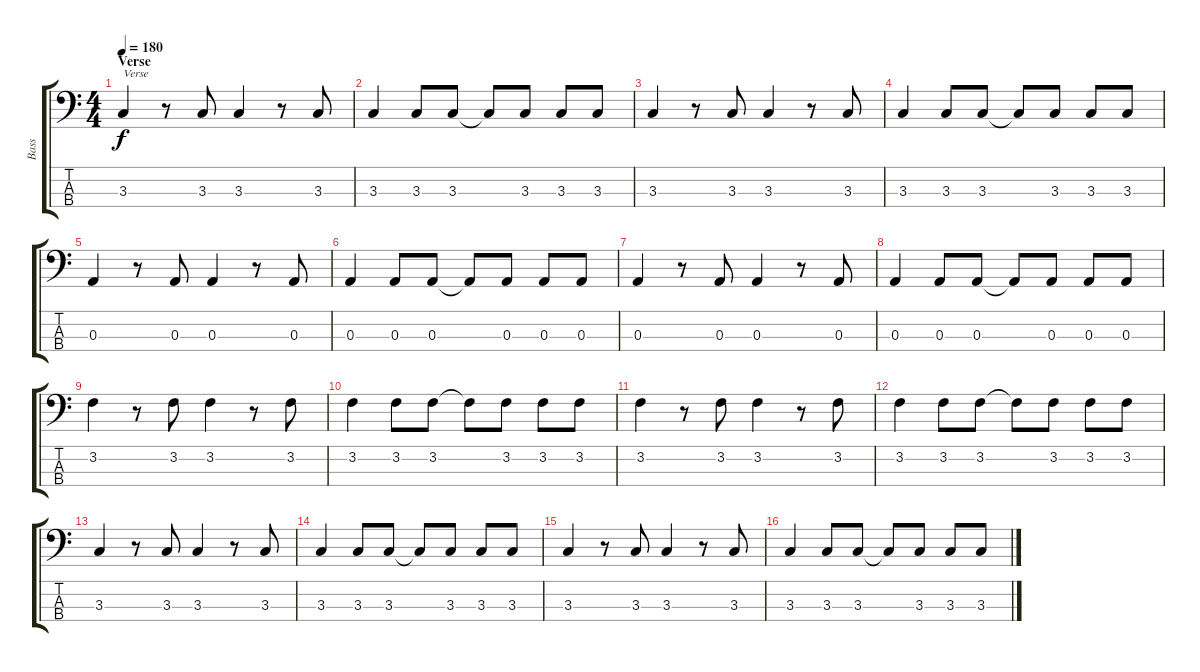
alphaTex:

\track ("Bass" "Bass") {instrument electricbassfinger}
\staff {score tabs}
\tuning (G2 D2 A1 E1) {hide}
\ts (4 4)
\section ("" "Verse")
\tempo 180
\clef f4
\ks c
3.3.4{txt "Verse" dy f} r.8 3.3.8 3.3.4 r.8 3.3.8 |
3.3.4 3.3.8 3.3.8 3.3{t}.8 3.3.8 3.3.8 3.3.8 |
3.3.4 r.8 3.3.8 3.3.4 r.8 3.3.8 |
3.3.4 3.3.8 3.3.8 3.3{t}.8 3.3.8 3.3.8 3.3.8 |
0.3.4 r.8 0.3.8 0.3.4 r.8 0.3.8 |
0.3.4 0.3.8 0.3.8 0.3{t}.8 0.3.8 0.3.8 0.3.8 |
0.3.4 r.8 0.3.8 0.3.4 r.8 0.3.8 |
0.3.4 0.3.8 0.3.8 0.3{t}.8 0.3.8 0.3.8 0.3.8 |
3.2.4 r.8 3.2.8 3.2.4 r.8 3.2.8 |
3.2.4 3.2.8 3.2.8 3.2{t}.8 3.2.8 3.2.8 3.2.8 |
3.2.4 r.8 3.2.8 3.2.4 r.8 3.2.8 |
3.2.4 3.2.8 3.2.8 3.2{t}.8 3.2.8 3.2.8 3.2.8 |
3.3.4 r.8 3.3.8 3.3.4 r.8 3.3.8 |
3.3.4 3.3.8 3.3.8 3.3{t}.8 3.3.8 3.3.8 3.3.8 |
3.3.4 r.8 3.3.8 3.3.4 r.8 3.3.8 |
3.3.4 3.3.8 3.3.8 3.3{t}.8 3.3.8 3.3.8 3.3.8
